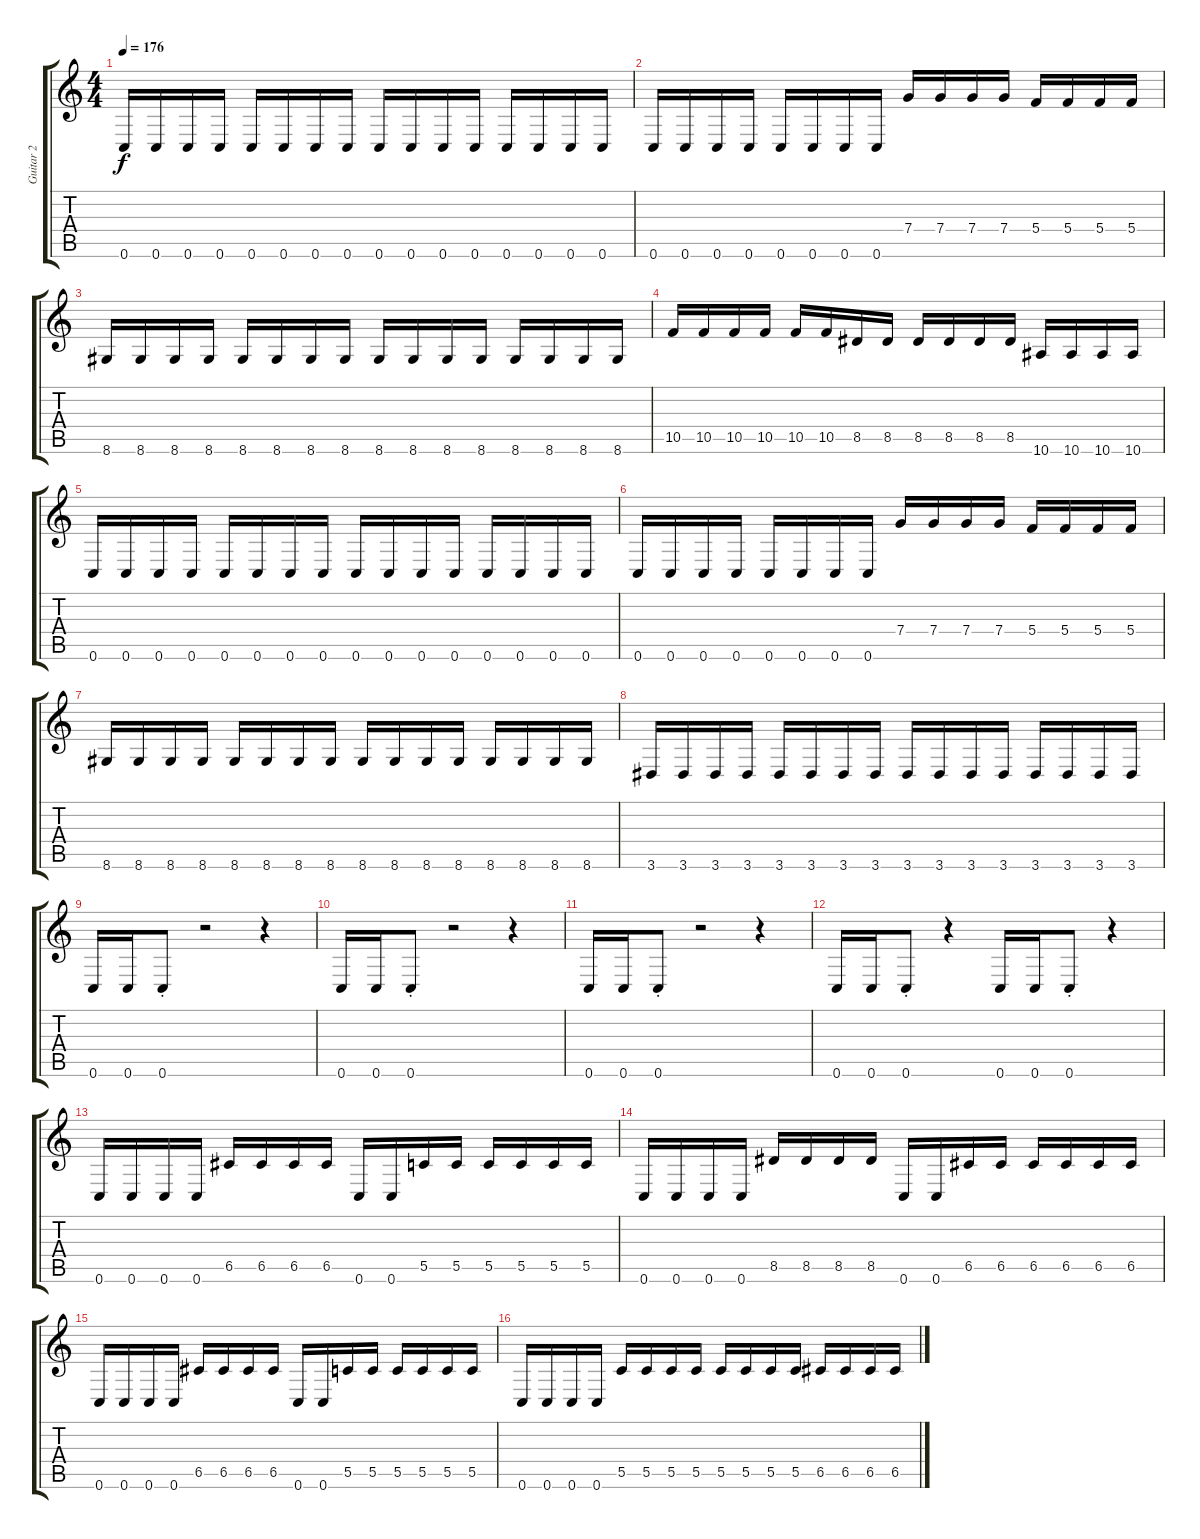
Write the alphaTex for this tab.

\track ("Guitar 2" "Guitar 2") {instrument distortionguitar}
\staff {score tabs}
\tuning (D4 A3 F3 C3 G2 C2) {hide}
\ts (4 4)
\tempo 176
\clef g2
\ks c
0.6.16{dy f} 0.6.16 0.6.16 0.6.16 0.6.16 0.6.16 0.6.16 0.6.16 0.6.16 0.6.16 0.6.16 0.6.16 0.6.16 0.6.16 0.6.16 0.6.16 |
0.6.16 0.6.16 0.6.16 0.6.16 0.6.16 0.6.16 0.6.16 0.6.16 7.4.16 7.4.16 7.4.16 7.4.16 5.4.16 5.4.16 5.4.16 5.4.16 |
8.6.16 8.6.16 8.6.16 8.6.16 8.6.16 8.6.16 8.6.16 8.6.16 8.6.16 8.6.16 8.6.16 8.6.16 8.6.16 8.6.16 8.6.16 8.6.16 |
10.5.16 10.5.16 10.5.16 10.5.16 10.5.16 10.5.16 8.5.16 8.5.16 8.5.16 8.5.16 8.5.16 8.5.16 10.6.16 10.6.16 10.6.16 10.6.16 |
0.6.16 0.6.16 0.6.16 0.6.16 0.6.16 0.6.16 0.6.16 0.6.16 0.6.16 0.6.16 0.6.16 0.6.16 0.6.16 0.6.16 0.6.16 0.6.16 |
0.6.16 0.6.16 0.6.16 0.6.16 0.6.16 0.6.16 0.6.16 0.6.16 7.4.16 7.4.16 7.4.16 7.4.16 5.4.16 5.4.16 5.4.16 5.4.16 |
8.6.16 8.6.16 8.6.16 8.6.16 8.6.16 8.6.16 8.6.16 8.6.16 8.6.16 8.6.16 8.6.16 8.6.16 8.6.16 8.6.16 8.6.16 8.6.16 |
3.6.16 3.6.16 3.6.16 3.6.16 3.6.16 3.6.16 3.6.16 3.6.16 3.6.16 3.6.16 3.6.16 3.6.16 3.6.16 3.6.16 3.6.16 3.6.16 |
0.6.16 0.6.16 0.6{st}.8 r.2 r.4 |
0.6.16 0.6.16 0.6{st}.8 r.2 r.4 |
0.6.16 0.6.16 0.6{st}.8 r.2 r.4 |
0.6.16 0.6.16 0.6{st}.8 r.4 0.6.16 0.6.16 0.6{st}.8 r.4 |
0.6.16 0.6.16 0.6.16 0.6.16 6.5.16 6.5.16 6.5.16 6.5.16 0.6.16 0.6.16 5.5.16 5.5.16 5.5.16 5.5.16 5.5.16 5.5.16 |
0.6.16 0.6.16 0.6.16 0.6.16 8.5.16 8.5.16 8.5.16 8.5.16 0.6.16 0.6.16 6.5.16 6.5.16 6.5.16 6.5.16 6.5.16 6.5.16 |
0.6.16 0.6.16 0.6.16 0.6.16 6.5.16 6.5.16 6.5.16 6.5.16 0.6.16 0.6.16 5.5.16 5.5.16 5.5.16 5.5.16 5.5.16 5.5.16 |
0.6.16 0.6.16 0.6.16 0.6.16 5.5.16 5.5.16 5.5.16 5.5.16 5.5.16 5.5.16 5.5.16 5.5.16 6.5.16 6.5.16 6.5.16 6.5.16
